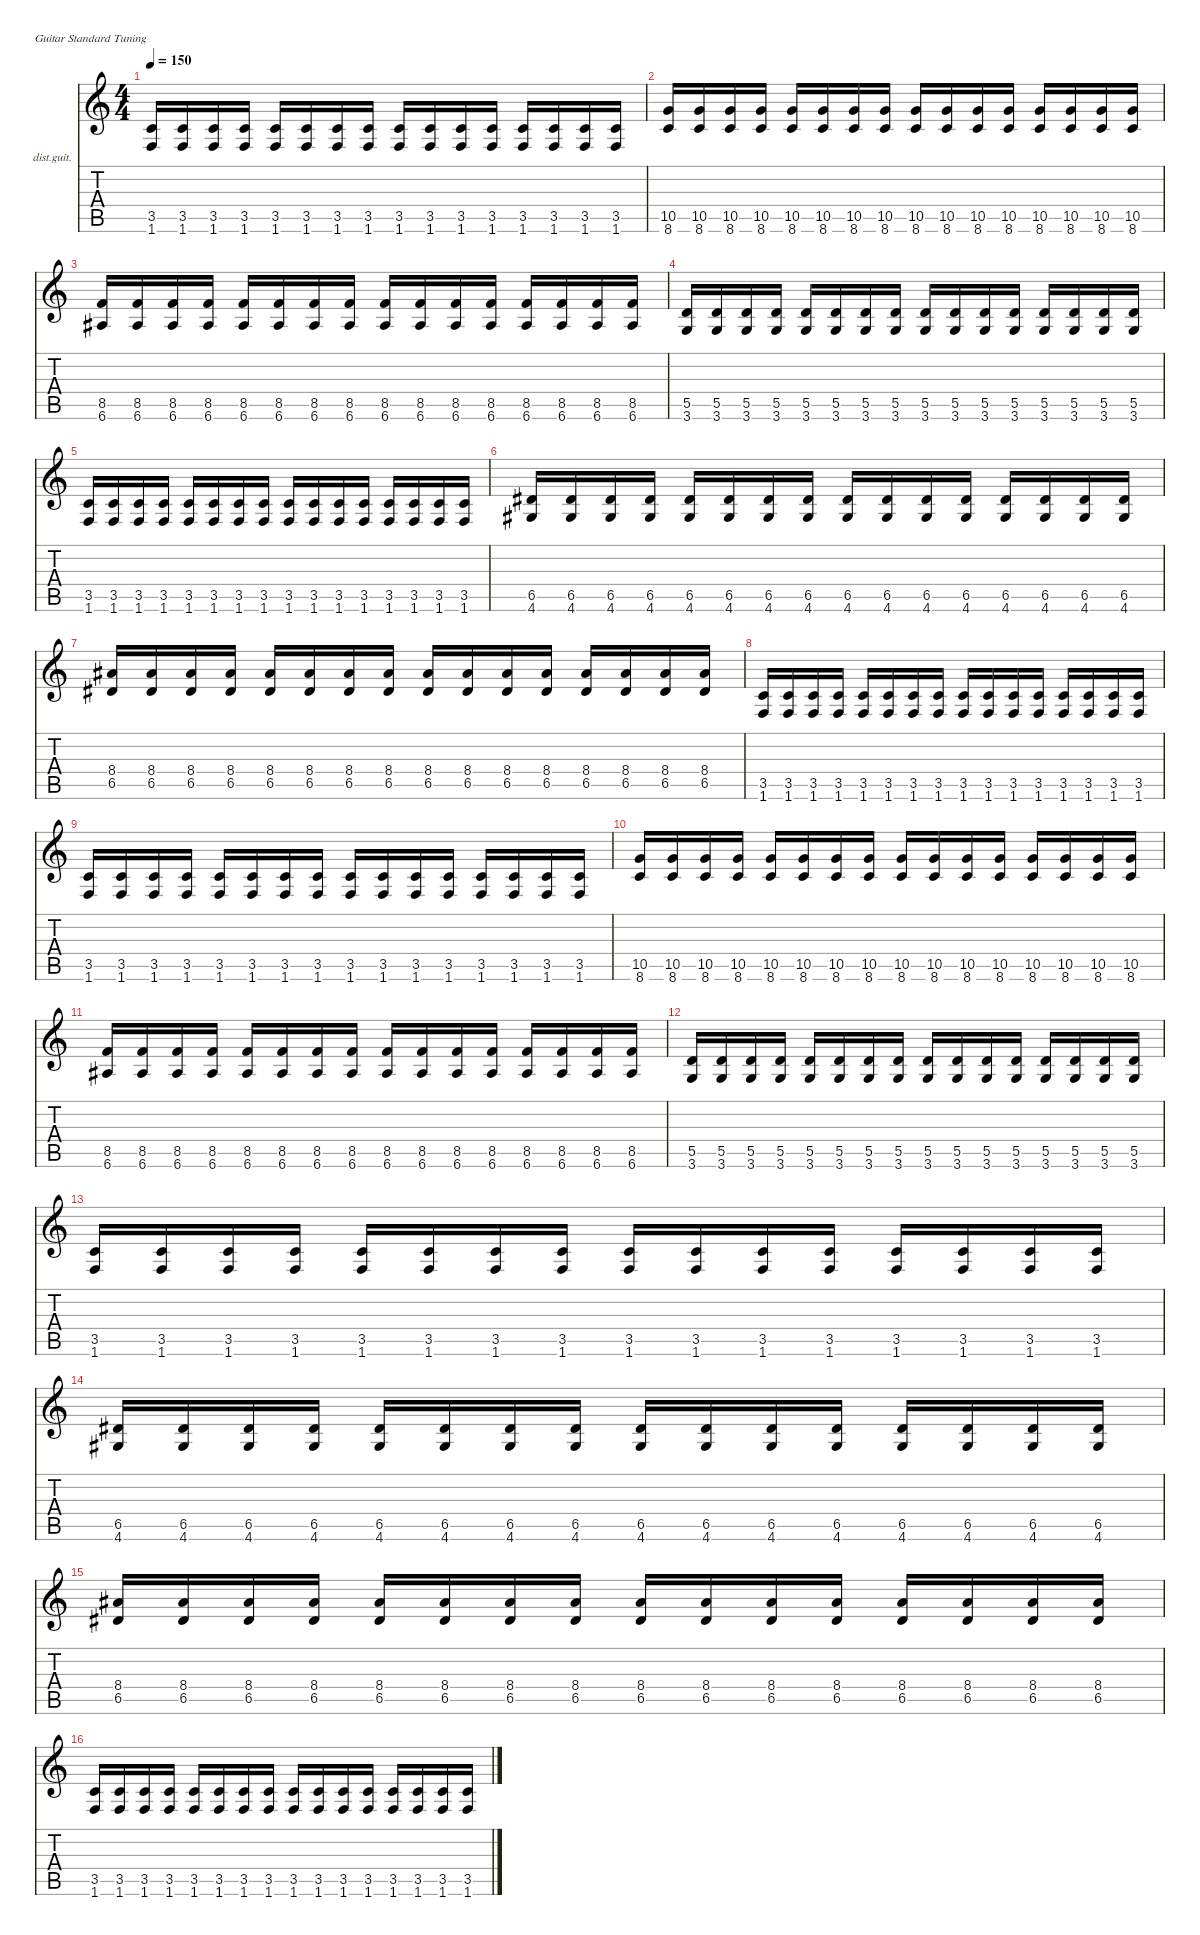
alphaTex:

\defaultSystemsLayout 4
\hideDynamics
\bracketExtendMode nobrackets
\firstSystemTrackNameOrientation horizontal
\otherSystemsTrackNameOrientation horizontal
\track ("Distortion Guitar" "dist.guit.") {instrument distortionguitar}
\staff {score tabs}
\tuning (E4 B3 G3 D3 A2 E2)
\ts (4 4)
\tempo 150
\clef g2
\ks c
(1.6 3.5).16{dy mf instrument distortionguitar} (1.6 3.5).16 (1.6 3.5).16 (1.6 3.5).16 (1.6 3.5).16 (1.6 3.5).16 (1.6 3.5).16 (1.6 3.5).16 (1.6 3.5).16 (1.6 3.5).16 (1.6 3.5).16 (1.6 3.5).16 (1.6 3.5).16 (1.6 3.5).16 (1.6 3.5).16 (1.6 3.5).16 |
(10.5 8.6).16 (10.5 8.6).16 (10.5 8.6).16 (10.5 8.6).16 (10.5 8.6).16 (10.5 8.6).16 (10.5 8.6).16 (10.5 8.6).16 (10.5 8.6).16 (10.5 8.6).16 (10.5 8.6).16 (10.5 8.6).16 (10.5 8.6).16 (10.5 8.6).16 (10.5 8.6).16 (10.5 8.6).16 |
(8.5 6.6{acc #}).16 (6.6{acc #} 8.5).16 (6.6{acc #} 8.5).16 (6.6{acc #} 8.5).16 (6.6{acc #} 8.5).16 (6.6{acc #} 8.5).16 (6.6{acc #} 8.5).16 (6.6{acc #} 8.5).16 (6.6{acc #} 8.5).16 (6.6{acc #} 8.5).16 (6.6{acc #} 8.5).16 (6.6{acc #} 8.5).16 (6.6{acc #} 8.5).16 (6.6{acc #} 8.5).16 (6.6{acc #} 8.5).16 (6.6{acc #} 8.5).16 |
(3.6 5.5).16 (5.5 3.6).16 (5.5 3.6).16 (5.5 3.6).16 (5.5 3.6).16 (5.5 3.6).16 (5.5 3.6).16 (5.5 3.6).16 (3.6 5.5).16 (5.5 3.6).16 (5.5 3.6).16 (5.5 3.6).16 (5.5 3.6).16 (5.5 3.6).16 (5.5 3.6).16 (5.5 3.6).16 |
(1.6 3.5).16 (1.6 3.5).16 (1.6 3.5).16 (1.6 3.5).16 (1.6 3.5).16 (1.6 3.5).16 (1.6 3.5).16 (1.6 3.5).16 (1.6 3.5).16 (1.6 3.5).16 (1.6 3.5).16 (1.6 3.5).16 (1.6 3.5).16 (1.6 3.5).16 (1.6 3.5).16 (1.6 3.5).16 |
(4.6{acc #} 6.5{acc #}).16 (4.6{acc #} 6.5{acc #}).16 (4.6{acc #} 6.5{acc #}).16 (4.6{acc #} 6.5{acc #}).16 (4.6{acc #} 6.5{acc #}).16 (4.6{acc #} 6.5{acc #}).16 (4.6{acc #} 6.5{acc #}).16 (6.5{acc #} 4.6{acc #}).16 (4.6{acc #} 6.5{acc #}).16 (4.6{acc #} 6.5{acc #}).16 (4.6{acc #} 6.5{acc #}).16 (4.6{acc #} 6.5{acc #}).16 (4.6{acc #} 6.5{acc #}).16 (4.6{acc #} 6.5{acc #}).16 (4.6{acc #} 6.5{acc #}).16 (6.5{acc #} 4.6{acc #}).16 |
(6.5{acc #} 8.4{acc #}).16 (6.5{acc #} 8.4{acc #}).16 (6.5{acc #} 8.4{acc #}).16 (6.5{acc #} 8.4{acc #}).16 (6.5{acc #} 8.4{acc #}).16 (6.5{acc #} 8.4{acc #}).16 (6.5{acc #} 8.4{acc #}).16 (6.5{acc #} 8.4{acc #}).16 (6.5{acc #} 8.4{acc #}).16 (6.5{acc #} 8.4{acc #}).16 (6.5{acc #} 8.4{acc #}).16 (6.5{acc #} 8.4{acc #}).16 (6.5{acc #} 8.4{acc #}).16 (6.5{acc #} 8.4{acc #}).16 (6.5{acc #} 8.4{acc #}).16 (6.5{acc #} 8.4{acc #}).16 |
(1.6 3.5).16 (1.6 3.5).16 (1.6 3.5).16 (1.6 3.5).16 (1.6 3.5).16 (1.6 3.5).16 (1.6 3.5).16 (1.6 3.5).16 (1.6 3.5).16 (1.6 3.5).16 (1.6 3.5).16 (1.6 3.5).16 (1.6 3.5).16 (1.6 3.5).16 (1.6 3.5).16 (1.6 3.5).16 |
(1.6 3.5).16 (1.6 3.5).16 (1.6 3.5).16 (1.6 3.5).16 (1.6 3.5).16 (1.6 3.5).16 (1.6 3.5).16 (1.6 3.5).16 (1.6 3.5).16 (1.6 3.5).16 (1.6 3.5).16 (1.6 3.5).16 (1.6 3.5).16 (1.6 3.5).16 (1.6 3.5).16 (1.6 3.5).16 |
(10.5 8.6).16 (10.5 8.6).16 (10.5 8.6).16 (10.5 8.6).16 (10.5 8.6).16 (10.5 8.6).16 (10.5 8.6).16 (10.5 8.6).16 (10.5 8.6).16 (10.5 8.6).16 (10.5 8.6).16 (10.5 8.6).16 (10.5 8.6).16 (10.5 8.6).16 (10.5 8.6).16 (10.5 8.6).16 |
(8.5 6.6{acc #}).16 (6.6{acc #} 8.5).16 (6.6{acc #} 8.5).16 (6.6{acc #} 8.5).16 (6.6{acc #} 8.5).16 (6.6{acc #} 8.5).16 (6.6{acc #} 8.5).16 (6.6{acc #} 8.5).16 (6.6{acc #} 8.5).16 (6.6{acc #} 8.5).16 (6.6{acc #} 8.5).16 (6.6{acc #} 8.5).16 (6.6{acc #} 8.5).16 (6.6{acc #} 8.5).16 (6.6{acc #} 8.5).16 (6.6{acc #} 8.5).16 |
(3.6 5.5).16 (5.5 3.6).16 (5.5 3.6).16 (5.5 3.6).16 (5.5 3.6).16 (5.5 3.6).16 (5.5 3.6).16 (5.5 3.6).16 (3.6 5.5).16 (5.5 3.6).16 (5.5 3.6).16 (5.5 3.6).16 (5.5 3.6).16 (5.5 3.6).16 (5.5 3.6).16 (5.5 3.6).16 |
(1.6 3.5).16 (1.6 3.5).16 (1.6 3.5).16 (1.6 3.5).16 (1.6 3.5).16 (1.6 3.5).16 (1.6 3.5).16 (1.6 3.5).16 (1.6 3.5).16 (1.6 3.5).16 (1.6 3.5).16 (1.6 3.5).16 (1.6 3.5).16 (1.6 3.5).16 (1.6 3.5).16 (1.6 3.5).16 |
(4.6{acc #} 6.5{acc #}).16 (4.6{acc #} 6.5{acc #}).16 (4.6{acc #} 6.5{acc #}).16 (4.6{acc #} 6.5{acc #}).16 (4.6{acc #} 6.5{acc #}).16 (4.6{acc #} 6.5{acc #}).16 (4.6{acc #} 6.5{acc #}).16 (6.5{acc #} 4.6{acc #}).16 (4.6{acc #} 6.5{acc #}).16 (4.6{acc #} 6.5{acc #}).16 (4.6{acc #} 6.5{acc #}).16 (4.6{acc #} 6.5{acc #}).16 (4.6{acc #} 6.5{acc #}).16 (4.6{acc #} 6.5{acc #}).16 (4.6{acc #} 6.5{acc #}).16 (6.5{acc #} 4.6{acc #}).16 |
(6.5{acc #} 8.4{acc #}).16 (6.5{acc #} 8.4{acc #}).16 (6.5{acc #} 8.4{acc #}).16 (6.5{acc #} 8.4{acc #}).16 (6.5{acc #} 8.4{acc #}).16 (6.5{acc #} 8.4{acc #}).16 (6.5{acc #} 8.4{acc #}).16 (6.5{acc #} 8.4{acc #}).16 (6.5{acc #} 8.4{acc #}).16 (6.5{acc #} 8.4{acc #}).16 (6.5{acc #} 8.4{acc #}).16 (6.5{acc #} 8.4{acc #}).16 (6.5{acc #} 8.4{acc #}).16 (6.5{acc #} 8.4{acc #}).16 (6.5{acc #} 8.4{acc #}).16 (6.5{acc #} 8.4{acc #}).16 |
(1.6 3.5).16 (1.6 3.5).16 (1.6 3.5).16 (1.6 3.5).16 (1.6 3.5).16 (1.6 3.5).16 (1.6 3.5).16 (1.6 3.5).16 (1.6 3.5).16 (1.6 3.5).16 (1.6 3.5).16 (1.6 3.5).16 (1.6 3.5).16 (1.6 3.5).16 (1.6 3.5).16 (1.6 3.5).16
